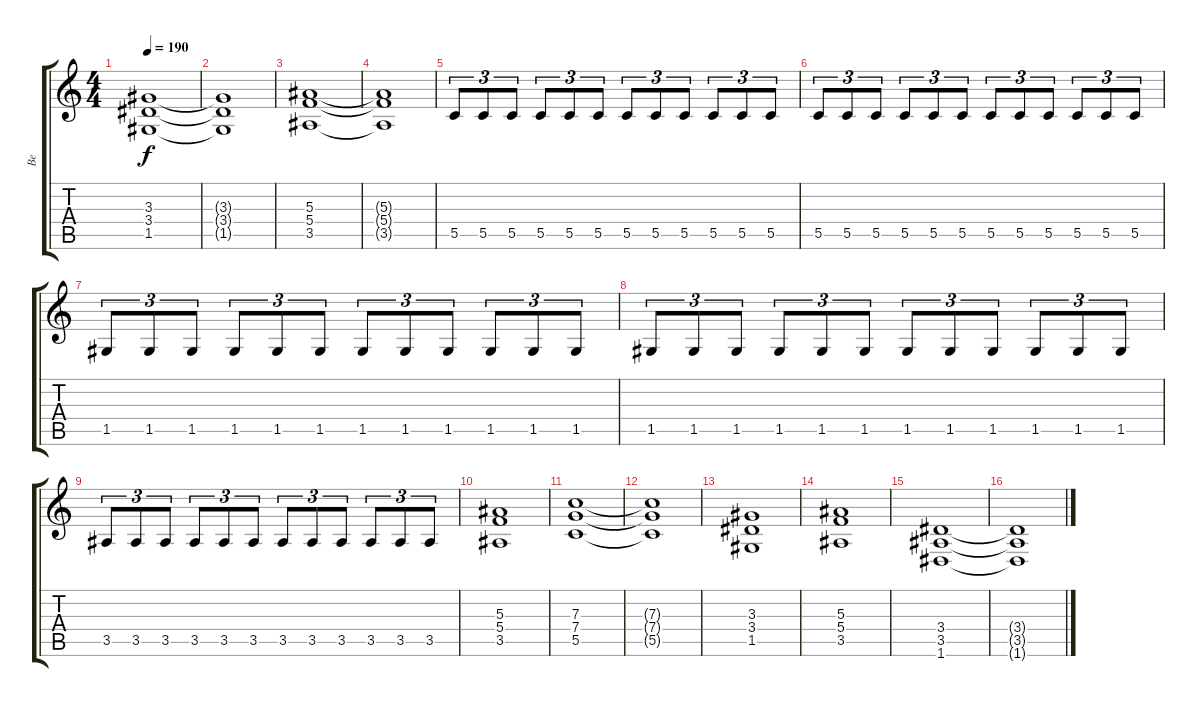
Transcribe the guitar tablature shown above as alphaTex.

\track ("Be" "Be") {instrument overdrivenguitar}
\staff {score tabs}
\tuning (D4 A3 F3 C3 G2 D2) {hide}
\ts (4 4)
\tempo 190
\clef g2
\ks c
(3.3 3.4 1.5).1{dy f} |
(3.3{t} 3.4{t} 1.5{t}).1 |
(5.3 5.4 3.5).1 |
(5.3{t} 5.4{t} 3.5{t}).1 |
5.5.8{tu (3 2)} 5.5.8{tu (3 2)} 5.5.8{tu (3 2)} 5.5.8{tu (3 2)} 5.5.8{tu (3 2)} 5.5.8{tu (3 2)} 5.5.8{tu (3 2)} 5.5.8{tu (3 2)} 5.5.8{tu (3 2)} 5.5.8{tu (3 2)} 5.5.8{tu (3 2)} 5.5.8{tu (3 2)} |
5.5.8{tu (3 2)} 5.5.8{tu (3 2)} 5.5.8{tu (3 2)} 5.5.8{tu (3 2)} 5.5.8{tu (3 2)} 5.5.8{tu (3 2)} 5.5.8{tu (3 2)} 5.5.8{tu (3 2)} 5.5.8{tu (3 2)} 5.5.8{tu (3 2)} 5.5.8{tu (3 2)} 5.5.8{tu (3 2)} |
1.5.8{tu (3 2)} 1.5.8{tu (3 2)} 1.5.8{tu (3 2)} 1.5.8{tu (3 2)} 1.5.8{tu (3 2)} 1.5.8{tu (3 2)} 1.5.8{tu (3 2)} 1.5.8{tu (3 2)} 1.5.8{tu (3 2)} 1.5.8{tu (3 2)} 1.5.8{tu (3 2)} 1.5.8{tu (3 2)} |
1.5.8{tu (3 2)} 1.5.8{tu (3 2)} 1.5.8{tu (3 2)} 1.5.8{tu (3 2)} 1.5.8{tu (3 2)} 1.5.8{tu (3 2)} 1.5.8{tu (3 2)} 1.5.8{tu (3 2)} 1.5.8{tu (3 2)} 1.5.8{tu (3 2)} 1.5.8{tu (3 2)} 1.5.8{tu (3 2)} |
3.5.8{tu (3 2)} 3.5.8{tu (3 2)} 3.5.8{tu (3 2)} 3.5.8{tu (3 2)} 3.5.8{tu (3 2)} 3.5.8{tu (3 2)} 3.5.8{tu (3 2)} 3.5.8{tu (3 2)} 3.5.8{tu (3 2)} 3.5.8{tu (3 2)} 3.5.8{tu (3 2)} 3.5.8{tu (3 2)} |
(5.3 5.4 3.5).1 |
(7.3 7.4 5.5).1 |
(7.3{t} 7.4{t} 5.5{t}).1 |
(3.3 3.4 1.5).1 |
(5.3 5.4 3.5).1 |
(3.4 3.5 1.6).1 |
(3.4{t} 3.5{t} 1.6{t}).1
